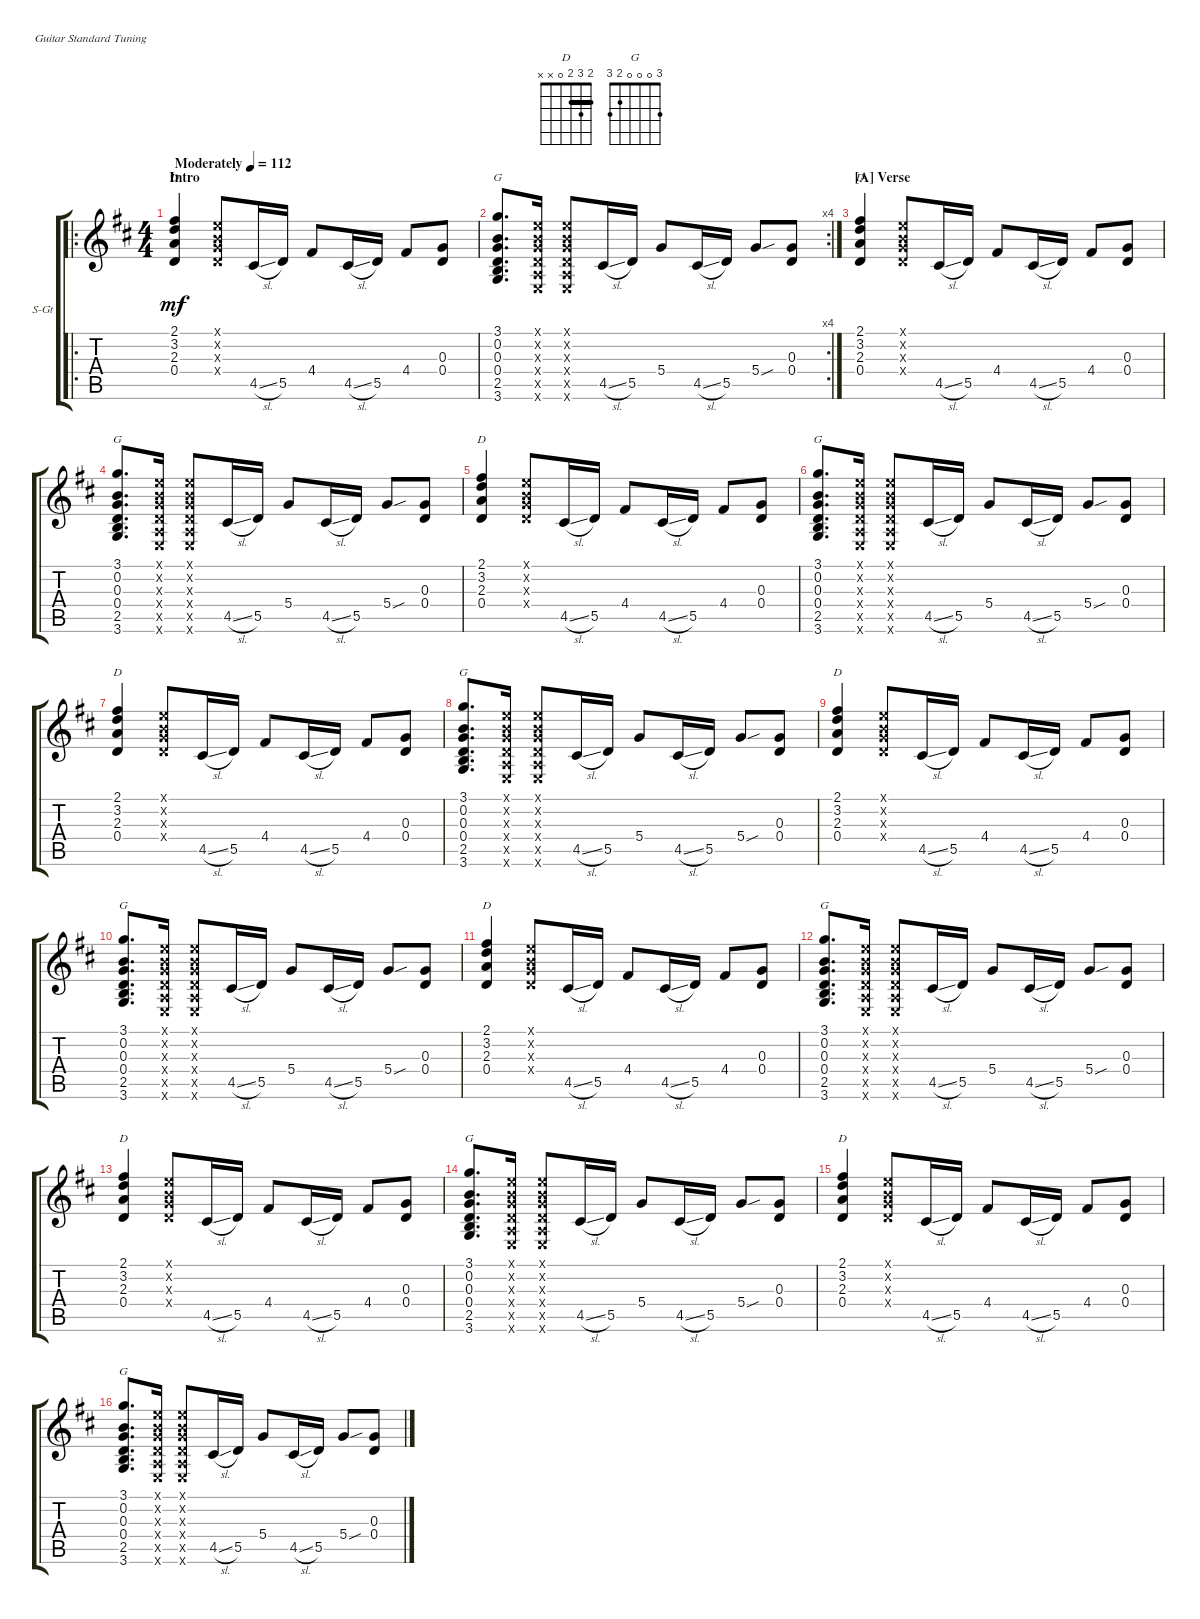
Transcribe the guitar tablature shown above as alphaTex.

\defaultSystemsLayout 4
\bracketExtendMode groupsimilarinstruments
\firstSystemTrackNameOrientation horizontal
\otherSystemsTrackNameOrientation horizontal
\track ("Dave Matthews" "S-Gt") {instrument acousticguitarsteel}
\staff {score tabs}
\tuning (E4 B3 G3 D3 A2 E2)
\chord ("D" 2 3 2 0 x x) {barre 2}
\chord ("G" 3 0 0 0 2 3)
\ro
\ts (4 4)
\section ("" "Intro")
\tempo (112 "Moderately")
\clef g2
\scale
0.550465
\ks d
(2.1 3.2 2.3 0.4).4{ch "D" dy mf instrument acousticguitarsteel} (0.4{x} 0.3{x} 0.2{x} 0.1{x}).8 4.5{sl}.16 5.5.16 4.4.8 4.5{sl}.16 5.5.16 4.4.8 (0.4 0.3).8 |
\rc 4
\scale
0.449438 (3.6 2.5 0.4 0.3 0.2 3.1).8{d ch "G"} (0.1{x} 0.2{x} 0.3{x} 0.4{x} 0.5{x} 0.6{x}).16 (0.6{x} 0.5{x} 0.4{x} 0.3{x} 0.2{x} 0.1{x}).8 4.5{sl}.16 5.5.16 5.4.8 4.5{sl}.16 5.5.16 5.4{sou}.8 (0.4 0.3).8 |
\section ("A" "Verse")
(2.1 3.2 2.3 0.4).4{ch "D"} (0.4{x} 0.3{x} 0.2{x} 0.1{x}).8 4.5{sl}.16 5.5.16 4.4.8 4.5{sl}.16 5.5.16 4.4.8 (0.4 0.3).8 |
(3.6 2.5 0.4 0.3 0.2 3.1).8{d ch "G"} (0.1{x} 0.2{x} 0.3{x} 0.4{x} 0.5{x} 0.6{x}).16 (0.6{x} 0.5{x} 0.4{x} 0.3{x} 0.2{x} 0.1{x}).8 4.5{sl}.16 5.5.16 5.4.8 4.5{sl}.16 5.5.16 5.4{sou}.8 (0.4 0.3).8 |
(2.1 3.2 2.3 0.4).4{ch "D"} (0.4{x} 0.3{x} 0.2{x} 0.1{x}).8 4.5{sl}.16 5.5.16 4.4.8 4.5{sl}.16 5.5.16 4.4.8 (0.4 0.3).8 |
(3.6 2.5 0.4 0.3 0.2 3.1).8{d ch "G"} (0.1{x} 0.2{x} 0.3{x} 0.4{x} 0.5{x} 0.6{x}).16 (0.6{x} 0.5{x} 0.4{x} 0.3{x} 0.2{x} 0.1{x}).8 4.5{sl}.16 5.5.16 5.4.8 4.5{sl}.16 5.5.16 5.4{sou}.8 (0.4 0.3).8 |
(2.1 3.2 2.3 0.4).4{ch "D"} (0.4{x} 0.3{x} 0.2{x} 0.1{x}).8 4.5{sl}.16 5.5.16 4.4.8 4.5{sl}.16 5.5.16 4.4.8 (0.4 0.3).8 |
(3.6 2.5 0.4 0.3 0.2 3.1).8{d ch "G"} (0.1{x} 0.2{x} 0.3{x} 0.4{x} 0.5{x} 0.6{x}).16 (0.6{x} 0.5{x} 0.4{x} 0.3{x} 0.2{x} 0.1{x}).8 4.5{sl}.16 5.5.16 5.4.8 4.5{sl}.16 5.5.16 5.4{sou}.8 (0.4 0.3).8 |
(2.1 3.2 2.3 0.4).4{ch "D"} (0.4{x} 0.3{x} 0.2{x} 0.1{x}).8 4.5{sl}.16 5.5.16 4.4.8 4.5{sl}.16 5.5.16 4.4.8 (0.4 0.3).8 |
(3.6 2.5 0.4 0.3 0.2 3.1).8{d ch "G"} (0.1{x} 0.2{x} 0.3{x} 0.4{x} 0.5{x} 0.6{x}).16 (0.6{x} 0.5{x} 0.4{x} 0.3{x} 0.2{x} 0.1{x}).8 4.5{sl}.16 5.5.16 5.4.8 4.5{sl}.16 5.5.16 5.4{sou}.8 (0.4 0.3).8 |
(2.1 3.2 2.3 0.4).4{ch "D"} (0.4{x} 0.3{x} 0.2{x} 0.1{x}).8 4.5{sl}.16 5.5.16 4.4.8 4.5{sl}.16 5.5.16 4.4.8 (0.4 0.3).8 |
(3.6 2.5 0.4 0.3 0.2 3.1).8{d ch "G"} (0.1{x} 0.2{x} 0.3{x} 0.4{x} 0.5{x} 0.6{x}).16 (0.6{x} 0.5{x} 0.4{x} 0.3{x} 0.2{x} 0.1{x}).8 4.5{sl}.16 5.5.16 5.4.8 4.5{sl}.16 5.5.16 5.4{sou}.8 (0.4 0.3).8 |
(2.1 3.2 2.3 0.4).4{ch "D"} (0.4{x} 0.3{x} 0.2{x} 0.1{x}).8 4.5{sl}.16 5.5.16 4.4.8 4.5{sl}.16 5.5.16 4.4.8 (0.4 0.3).8 |
(3.6 2.5 0.4 0.3 0.2 3.1).8{d ch "G"} (0.1{x} 0.2{x} 0.3{x} 0.4{x} 0.5{x} 0.6{x}).16 (0.6{x} 0.5{x} 0.4{x} 0.3{x} 0.2{x} 0.1{x}).8 4.5{sl}.16 5.5.16 5.4.8 4.5{sl}.16 5.5.16 5.4{sou}.8 (0.4 0.3).8 |
(2.1 3.2 2.3 0.4).4{ch "D"} (0.4{x} 0.3{x} 0.2{x} 0.1{x}).8 4.5{sl}.16 5.5.16 4.4.8 4.5{sl}.16 5.5.16 4.4.8 (0.4 0.3).8 |
(3.6 2.5 0.4 0.3 0.2 3.1).8{d ch "G"} (0.1{x} 0.2{x} 0.3{x} 0.4{x} 0.5{x} 0.6{x}).16 (0.6{x} 0.5{x} 0.4{x} 0.3{x} 0.2{x} 0.1{x}).8 4.5{sl}.16 5.5.16 5.4.8 4.5{sl}.16 5.5.16 5.4{sou}.8 (0.4 0.3).8
